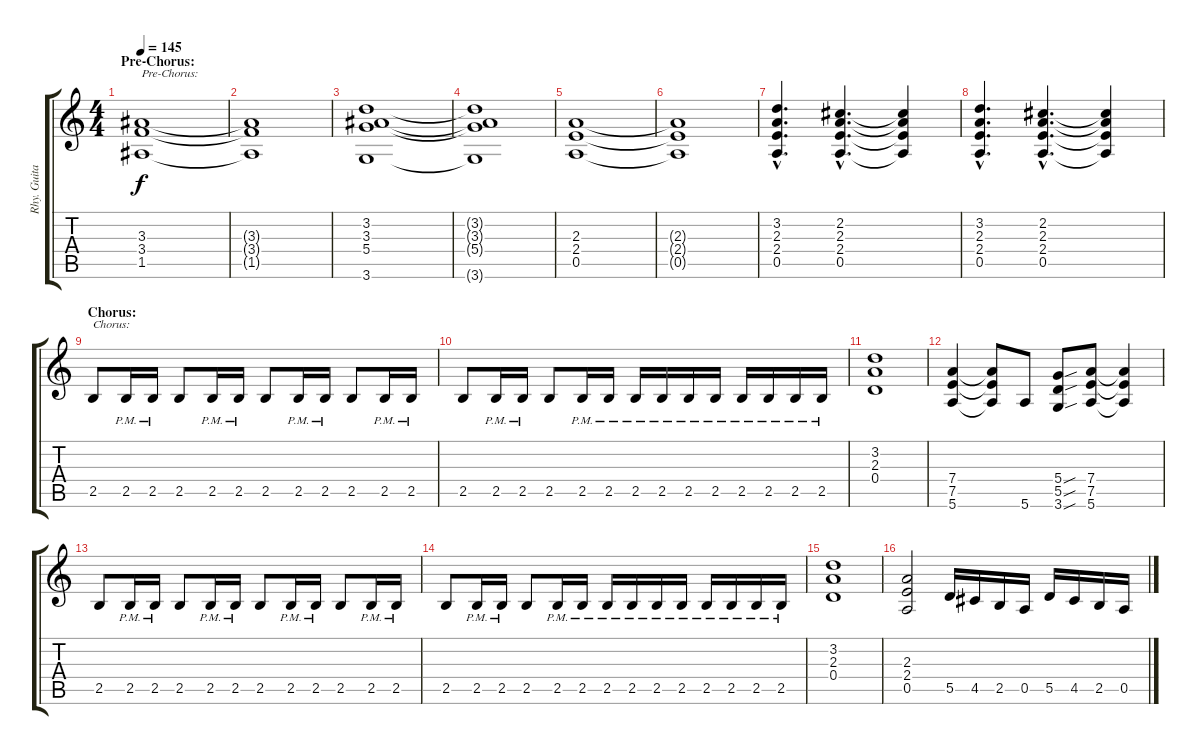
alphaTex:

\track ("Rhy. Guitar 1" "Rhy. Guita") {instrument distortionguitar}
\staff {score tabs}
\tuning (E4 B3 G3 D3 A2 E2) {hide}
\ts (4 4)
\section ("" "Pre-Chorus:")
\tempo 145
\clef g2
\ks c
(3.3 3.4 1.5).1{txt "Pre-Chorus:" dy f} |
(3.3{t} 3.4{t} 1.5{t}).1 |
(3.2 3.3 5.4 3.6).1 |
(3.2{t} 3.3{t} 5.4{t} 3.6{t}).1 |
(2.3 2.4 0.5).1 |
(2.3{t} 2.4{t} 0.5{t}).1 |
(3.2{hac} 2.3{hac} 2.4{hac} 0.5{hac}).4{d} (2.2{hac} 2.3{hac} 2.4{hac} 0.5{hac}).4{d} (2.2{t} 2.3{t} 2.4{t} 0.5{t}).4 |
(3.2{hac} 2.3{hac} 2.4{hac} 0.5{hac}).4{d} (2.2{hac} 2.3{hac} 2.4{hac} 0.5{hac}).4{d} (2.2{t} 2.3{t} 2.4{t} 0.5{t}).4 |
\section ("" "Chorus:")
2.5.8{txt "Chorus:"} 2.5{pm}.16 2.5{pm}.16 2.5.8 2.5{pm}.16 2.5{pm}.16 2.5.8 2.5{pm}.16 2.5{pm}.16 2.5.8 2.5{pm}.16 2.5{pm}.16 |
2.5.8 2.5{pm}.16 2.5{pm}.16 2.5.8 2.5{pm}.16 2.5{pm}.16 2.5{pm}.16 2.5{pm}.16 2.5{pm}.16 2.5{pm}.16 2.5{pm}.16 2.5{pm}.16 2.5{pm}.16 2.5{pm}.16 |
(3.2 2.3 0.4).1 |
(7.4 7.5 5.6).4 (7.4{t} 7.5{t} 5.6{t}).8 5.6.8 (5.4{sou} 5.5{sou} 3.6{sou}).8 (7.4 7.5 5.6).8 (7.4{t} 7.5{t} 5.6{t}).4 |
2.5.8 2.5{pm}.16 2.5{pm}.16 2.5.8 2.5{pm}.16 2.5{pm}.16 2.5.8 2.5{pm}.16 2.5{pm}.16 2.5.8 2.5{pm}.16 2.5{pm}.16 |
2.5.8 2.5{pm}.16 2.5{pm}.16 2.5.8 2.5{pm}.16 2.5{pm}.16 2.5{pm}.16 2.5{pm}.16 2.5{pm}.16 2.5{pm}.16 2.5{pm}.16 2.5{pm}.16 2.5{pm}.16 2.5{pm}.16 |
(3.2 2.3 0.4).1 |
(2.3 2.4 0.5).2 5.5.16 4.5.16 2.5.16 0.5.16 5.5.16 4.5.16 2.5.16 0.5.16
